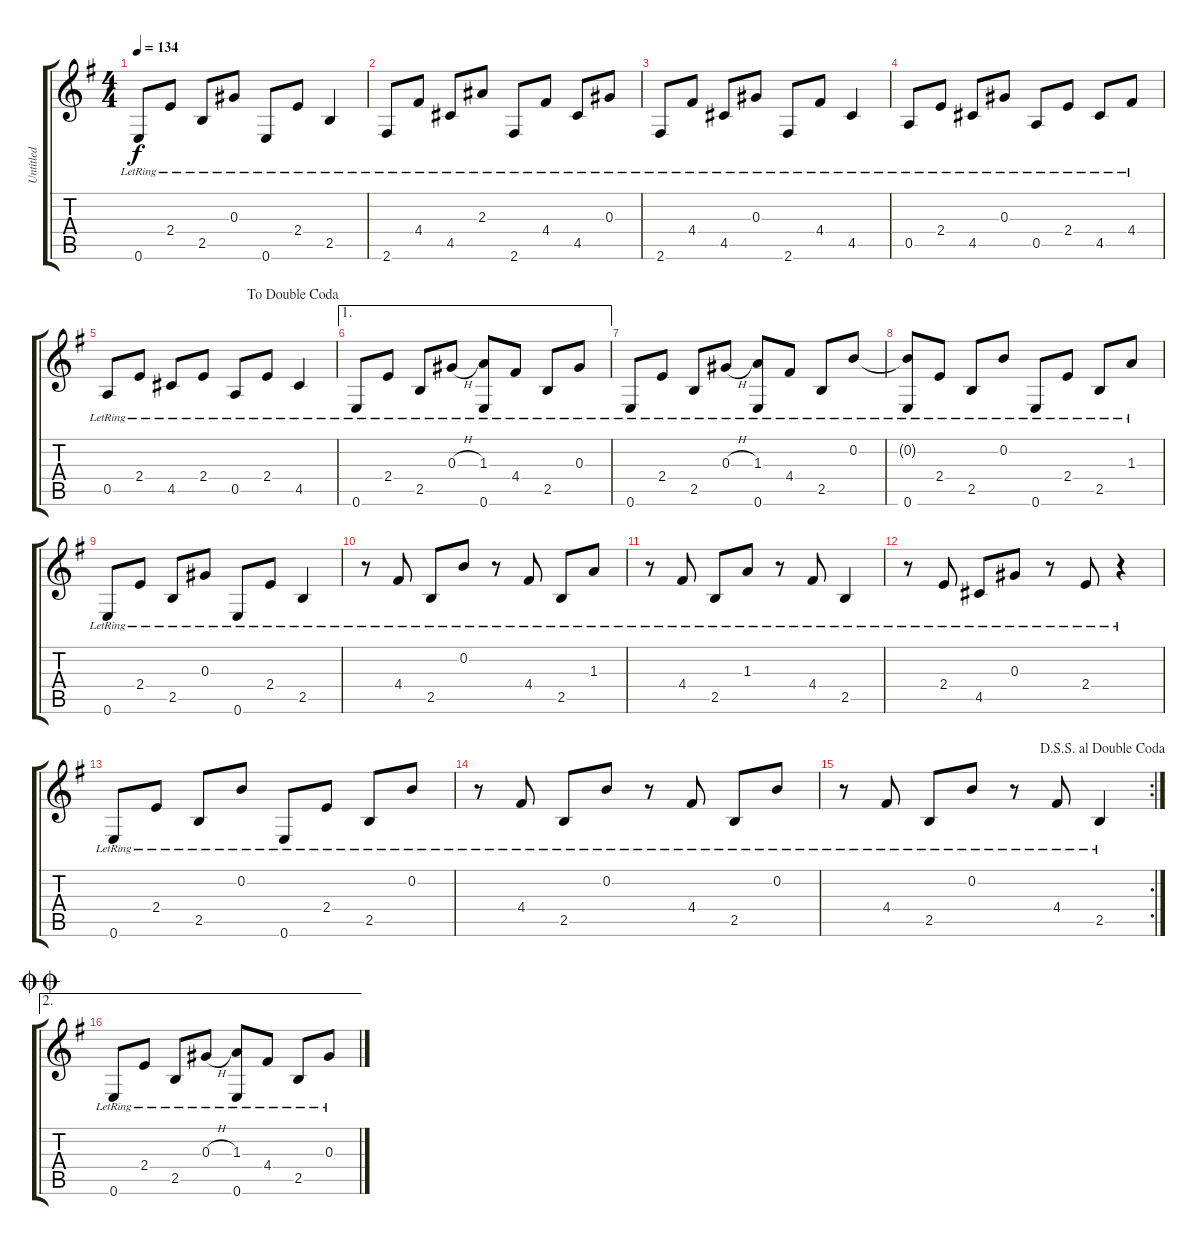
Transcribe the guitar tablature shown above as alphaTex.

\track ("Untitled" "Untitled") {instrument acousticguitarsteel}
\staff {score tabs}
\tuning (E4 B3 Ab3 D3 A2 E2) {hide}
\ts (4 4)
\tempo 134
\clef g2
\ks g
0.6{lr}.8{dy f} 2.4{lr}.8 2.5{lr}.8 0.3{lr}.8 0.6{lr}.8 2.4{lr}.8 2.5{lr}.4 |
2.6{lr}.8 4.4{lr}.8 4.5{lr}.8 2.3{lr}.8 2.6{lr}.8 4.4{lr}.8 4.5{lr}.8 0.3{lr}.8 |
2.6{lr}.8 4.4{lr}.8 4.5{lr}.8 0.3{lr}.8 2.6{lr}.8 4.4{lr}.8 4.5{lr}.4 |
0.5{lr}.8 2.4{lr}.8 4.5{lr}.8 0.3{lr}.8 0.5{lr}.8 2.4{lr}.8 4.5{lr}.8 4.4{lr}.8 |
\jump dadoublecoda
0.5{lr}.8 2.4{lr}.8 4.5{lr}.8 2.4{lr}.8 0.5{lr}.8 2.4{lr}.8 4.5{lr}.4 |
\ae 1
0.6{lr}.8 2.4{lr}.8 2.5{lr}.8 0.3{h lr}.8 (1.3{lr} 0.6{lr}).8 4.4{lr}.8 2.5{lr}.8 0.3{lr}.8 |
0.6{lr}.8 2.4{lr}.8 2.5{lr}.8 0.3{h lr}.8 (1.3{lr} 0.6{lr}).8 4.4{lr}.8 2.5{lr}.8 0.2{lr}.8 |
(0.2{t} 0.6{lr}).8 2.4{lr}.8 2.5{lr}.8 0.2{lr}.8 0.6{lr}.8 2.4{lr}.8 2.5{lr}.8 1.3{lr}.8 |
0.6{lr}.8 2.4{lr}.8 2.5{lr}.8 0.3{lr}.8 0.6{lr}.8 2.4{lr}.8 2.5{lr}.4 |
r.8 4.4{lr}.8 2.5{lr}.8 0.2{lr}.8 r.8 4.4{lr}.8 2.5{lr}.8 1.3{lr}.8 |
r.8 4.4{lr}.8 2.5{lr}.8 1.3{lr}.8 r.8 4.4{lr}.8 2.5{lr}.4 |
r.8 2.4{lr}.8 4.5{lr}.8 0.3{lr}.8 r.8 2.4{lr}.8 r.4 |
0.6{lr}.8 2.4{lr}.8 2.5{lr}.8 0.2{lr}.8 0.6{lr}.8 2.4{lr}.8 2.5{lr}.8 0.2{lr}.8 |
r.8 4.4{lr}.8 2.5{lr}.8 0.2{lr}.8 r.8 4.4{lr}.8 2.5{lr}.8 0.2{lr}.8 |
\rc 2
\jump dalsegnosegnoaldoublecoda
r.8 4.4{lr}.8 2.5{lr}.8 0.2{lr}.8 r.8 4.4{lr}.8 2.5{lr}.4 |
\ae 2
\jump doublecoda
0.6{lr}.8 2.4{lr}.8 2.5{lr}.8 0.3{h lr}.8 (1.3{lr} 0.6{lr}).8 4.4{lr}.8 2.5{lr}.8 0.3{lr}.8
